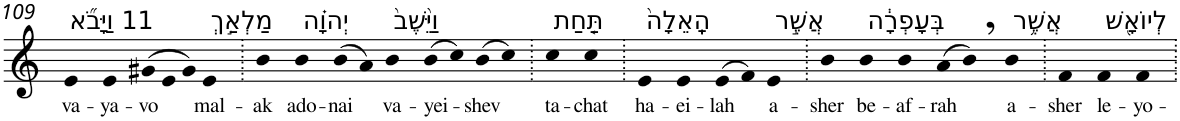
**kern	**text
*part1	*part1
*staff1	*staff1
*I"Piano	*
*I'Pno	*
!!LO:PB:g=z
*clefG2	*
*k[]	*
=109	=109
!LO:TX:a:t=11 וַיָּבֹ֞א	!
!	!LO:LY:b
4e	va-
!	!LO:LY:b
4e	-ya-
*Xtuplet	*
!	!LO:LY:b
(>12g#X	-vo
12e	.
12g#)	.
!LO:TX:a:t=מַלְאַ֣ךְ	!
!	!LO:LY:b
4e	mal-
=110.	=110.
!	!LO:LY:b
4b	-ak
!LO:TX:a:t=יְהוָ֗ה	!
!	!LO:LY:b
4b	ado-
!	!LO:LY:b
(>8b	-nai
8a)	.
!LO:TX:a:t=וַיֵּ֙שֶׁב֙	!
!	!LO:LY:b
4b	va-
!	!LO:LY:b
(>8b	-yei-
8cc)	.
!	!LO:LY:b
(>8b	-shev
8cc)	.
=111.	=111.
!LO:TX:a:t=תַּ֤חַת	!
!	!LO:LY:b
4cc	ta-
!	!LO:LY:b
4cc	-chat
=112.	=112.
!LO:TX:a:t=הָֽאֵלָה֙	!
!	!LO:LY:b
4e	ha-
!	!LO:LY:b
4e	-ei-
!	!LO:LY:b
(>8e	-lah
8f)	.
!LO:TX:a:t=אֲשֶׁ֣ר	!
!	!LO:LY:b
4e	a-
=113.	=113.
!	!LO:LY:b
4b	-sher
!LO:TX:a:t=בְּעָפְרָ֔ה	!
!	!LO:LY:b
4b	be-
!	!LO:LY:b
4b	-af-
!	!LO:LY:b
(>8a	-rah
8b,)	.
!LO:TX:a:t=אֲשֶׁ֥ר	!
!	!LO:LY:b
4b	a-
=114.	=114.
!	!LO:LY:b
4f	-sher
!LO:TX:a:t=לְיוֹאָ֖שׁ	!
!	!LO:LY:b
4f	le-
!	!LO:LY:b
4f	-yo-
=.	=.
*-	*-
